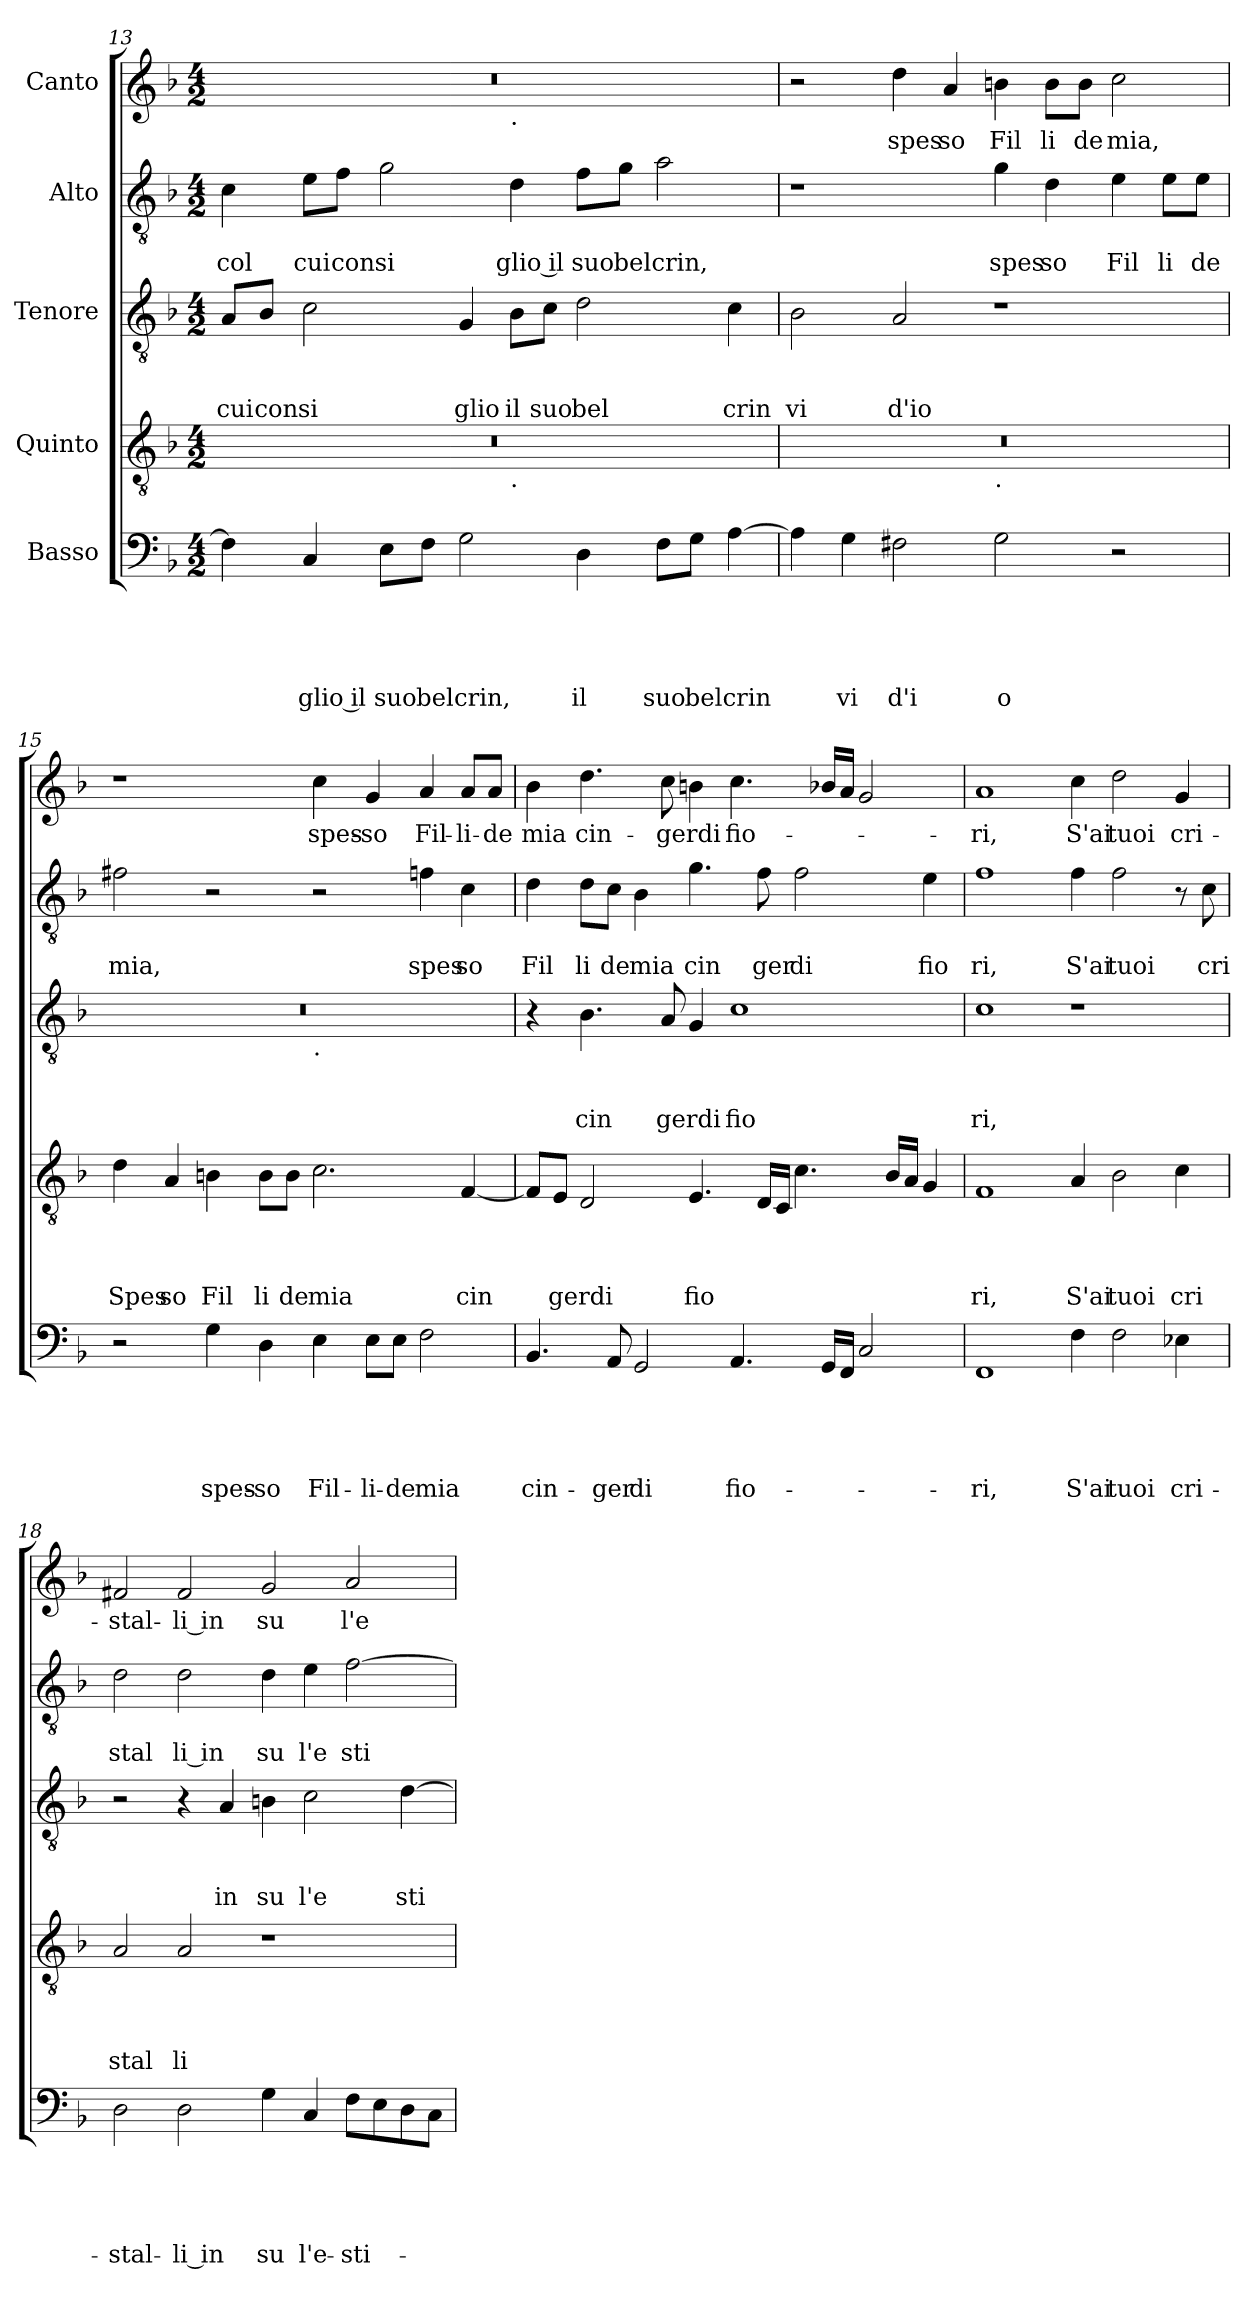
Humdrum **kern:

**kern	**text	**text	**text	**text	**text	**kern	**text	**text	**text	**text	**kern	**text	**text	**text	**kern	**text	**text	**kern	**text
*part5	*part5	*part5	*part5	*part5	*part5	*part4	*part4	*part4	*part4	*part4	*part3	*part3	*part3	*part3	*part2	*part2	*part2	*part1	*part1
*staff5	*staff5	*staff5	*staff5	*staff5	*staff5	*staff4	*staff4	*staff4	*staff4	*staff4	*staff3	*staff3	*staff3	*staff3	*staff2	*staff2	*staff2	*staff1	*staff1
*I"Basso	*	*	*	*	*	*I"Quinto	*	*	*	*	*I"Tenore	*	*	*	*I"Alto	*	*	*I"Canto	*
*clefF4	*	*	*	*	*	*clefGv2	*	*	*	*	*clefGv2	*	*	*	*clefGv2	*	*	*clefG2	*
*k[b-]	*	*	*	*	*	*k[b-]	*	*	*	*	*k[b-]	*	*	*	*k[b-]	*	*	*k[b-]	*
*F:	*	*	*	*	*	*F:	*	*	*	*	*F:	*	*	*	*F:	*	*	*F:	*
*M4/2	*	*	*	*	*	*M4/2	*	*	*	*	*M4/2	*	*	*	*M4/2	*	*	*M4/2	*
=13	=13	=13	=13	=13	=13	=13	=13	=13	=13	=13	=13	=13	=13	=13	=13	=13	=13	=13	=13
!	!	!	!	!	!	!	!	!	!	!	!	!	!	!LO:LY:b	!	!	!LO:LY:b	!	!
*	*	*	*	*	*	*^	*	*	*	*	*	*	*	*	*	*	*	*^	*
4F\]	.	.	.	.	.	0r	1ryy	.	.	.	.	8A/L	.	.	cui	4c\	.	col	0r	1ryy	.
!	!	!	!	!	!	!	!	!	!	!	!	!	!	!	!LO:LY:b	!	!	!	!	!	!
.	.	.	.	.	.	.	.	.	.	.	.	8B-/J	.	.	con	.	.	.	.	.	.
!	!	!	!	!	!LO:LY:b:rj	!	!	!	!	!	!	!	!	!	!LO:LY:b	!	!	!LO:LY:b	!	!	!
4C/	.	.	.	.	glio il	.	.	.	.	.	.	2c\	.	.	si	8e\L	.	cui	.	.	.
!	!	!	!	!	!	!	!	!	!	!	!	!	!	!	!	!	!	!LO:LY:b	!	!	!
.	.	.	.	.	.	.	.	.	.	.	.	.	.	.	.	8f\J	.	con	.	.	.
!	!	!	!	!	!LO:LY:b	!	!	!	!	!	!	!	!	!	!	!	!	!LO:LY:b	!	!	!
8E\L	.	.	.	.	suo	.	.	.	.	.	.	.	.	.	.	2g\	.	si	.	.	.
!	!	!	!	!	!LO:LY:b	!	!	!	!	!	!	!	!	!	!	!	!	!	!	!	!
8F\J	.	.	.	.	bel	.	.	.	.	.	.	.	.	.	.	.	.	.	.	.	.
!	!	!	!	!	!LO:LY:b	!	!	!	!	!	!	!	!	!	!LO:LY:b	!	!	!	!	!	!
2G\	.	.	.	.	crin,	.	.	.	.	.	.	4G/	.	.	glio	.	.	.	.	.	.
!	!	!	!	!	!	!	!	!	!	!	!	!	!	!	!	!	!	!	!	!LO:TX:b:t=.	!
!	!	!	!	!	!	!	!LO:TX:b:t=.	!	!	!	!	!	!	!	!	!	!	!	!	!	!
!	!	!	!	!	!	!	!	!	!	!	!	!	!	!	!LO:LY:b	!	!	!LO:LY:b:rj	!	!	!
.	.	.	.	.	.	.	1ryy	.	.	.	.	8B-\L	.	.	il	4d\	.	glio il	.	1ryy	.
!	!	!	!	!	!	!	!	!	!	!	!	!	!	!	!LO:LY:b	!	!	!	!	!	!
.	.	.	.	.	.	.	.	.	.	.	.	8c\J	.	.	suo	.	.	.	.	.	.
!	!	!	!	!	!LO:LY:b	!	!	!	!	!	!	!	!	!	!LO:LY:b	!	!	!LO:LY:b	!	!	!
4D\	.	.	.	.	il	.	.	.	.	.	.	2d\	.	.	bel	8f\L	.	suo	.	.	.
!	!	!	!	!	!	!	!	!	!	!	!	!	!	!	!	!	!	!LO:LY:b	!	!	!
.	.	.	.	.	.	.	.	.	.	.	.	.	.	.	.	8g\J	.	bel	.	.	.
!	!	!	!	!	!LO:LY:b	!	!	!	!	!	!	!	!	!	!	!	!	!LO:LY:b	!	!	!
8F\L	.	.	.	.	suo	.	.	.	.	.	.	.	.	.	.	2a\	.	crin,	.	.	.
!	!	!	!	!	!LO:LY:b	!	!	!	!	!	!	!	!	!	!	!	!	!	!	!	!
8G\J	.	.	.	.	bel	.	.	.	.	.	.	.	.	.	.	.	.	.	.	.	.
!	!	!	!	!	!LO:LY:b	!	!	!	!	!	!	!	!	!	!LO:LY:b	!	!	!	!	!	!
[>4A\	.	.	.	.	crin	.	.	.	.	.	.	4c\	.	.	crin	.	.	.	.	.	.
=14	=14	=14	=14	=14	=14	=14	=14	=14	=14	=14	=14	=14	=14	=14	=14	=14	=14	=14	=14	=14	=14
!	!	!	!	!	!	!	!	!	!	!	!	!	!	!	!LO:LY:b	!	!	!	!	!	!
*	*	*	*	*	*	*	*	*	*	*	*	*	*	*	*	*	*	*	*v	*v	*
4A\]	.	.	.	.	.	0r	1ryy	.	.	.	.	2B-\	.	.	vi	1r	.	.	2r	.
!	!	!	!	!	!LO:LY:b	!	!	!	!	!	!	!	!	!	!	!	!	!	!	!
4G\	.	.	.	.	vi	.	.	.	.	.	.	.	.	.	.	.	.	.	.	.
!	!	!	!	!	!LO:LY:b	!	!	!	!	!	!	!	!	!	!LO:LY:b	!	!	!	!	!LO:LY:b
2F#X\	.	.	.	.	d'i	.	.	.	.	.	.	2A/	.	.	d'io	.	.	.	4dd\	spes
!	!	!	!	!	!	!	!	!	!	!	!	!	!	!	!	!	!	!	!	!LO:LY:b
.	.	.	.	.	.	.	.	.	.	.	.	.	.	.	.	.	.	.	4a/	so
!	!	!	!	!	!	!	!LO:TX:b:t=.	!	!	!	!	!	!	!	!	!	!	!	!	!
!	!	!	!	!	!LO:LY:b	!	!	!	!	!	!	!	!	!	!	!	!	!LO:LY:b	!	!LO:LY:b
2G\	.	.	.	.	o	.	1ryy	.	.	.	.	1r	.	.	.	4g\	.	spes	4bn\	Fil
!	!	!	!	!	!	!	!	!	!	!	!	!	!	!	!	!	!	!LO:LY:b	!	!LO:LY:b
.	.	.	.	.	.	.	.	.	.	.	.	.	.	.	.	4d\	.	so	8b\L	li
!	!	!	!	!	!	!	!	!	!	!	!	!	!	!	!	!	!	!	!	!LO:LY:b
.	.	.	.	.	.	.	.	.	.	.	.	.	.	.	.	.	.	.	8b\J	de
!	!	!	!	!	!	!	!	!	!	!	!	!	!	!	!	!	!	!LO:LY:b	!	!LO:LY:b
2r	.	.	.	.	.	.	.	.	.	.	.	.	.	.	.	4e\	.	Fil	2cc\	mia,
!	!	!	!	!	!	!	!	!	!	!	!	!	!	!	!	!	!	!LO:LY:b	!	!
.	.	.	.	.	.	.	.	.	.	.	.	.	.	.	.	8e\L	.	li	.	.
!	!	!	!	!	!	!	!	!	!	!	!	!	!	!	!	!	!	!LO:LY:b	!	!
.	.	.	.	.	.	.	.	.	.	.	.	.	.	.	.	8e\J	.	de	.	.
!!LO:LB:g=z
=15	=15	=15	=15	=15	=15	=15	=15	=15	=15	=15	=15	=15	=15	=15	=15	=15	=15	=15	=15	=15
!	!	!	!	!	!	!	!	!	!	!	!LO:LY:b	!	!	!	!	!	!	!LO:LY:b	!	!
*	*	*	*	*	*	*v	*v	*	*	*	*	*^	*	*	*	*	*	*	*	*
2r	.	.	.	.	.	4d\	.	.	.	Spes	0r	1ryy	.	.	.	2f#X\	.	mia,	1r	.
!	!	!	!	!	!	!	!	!	!	!LO:LY:b	!	!	!	!	!	!	!	!	!	!
.	.	.	.	.	.	4A/	.	.	.	so	.	.	.	.	.	.	.	.	.	.
!	!	!	!	!	!LO:LY:b	!	!	!	!	!LO:LY:b	!	!	!	!	!	!	!	!	!	!
4G\	.	.	.	.	spes-	4Bn\	.	.	.	Fil	.	.	.	.	.	2r	.	.	.	.
!	!	!	!	!	!LO:LY:b	!	!	!	!	!LO:LY:b	!	!	!	!	!	!	!	!	!	!
4D\	.	.	.	.	-so	8B\L	.	.	.	li	.	.	.	.	.	.	.	.	.	.
!	!	!	!	!	!	!	!	!	!	!LO:LY:b	!	!	!	!	!	!	!	!	!	!
.	.	.	.	.	.	8B\J	.	.	.	de	.	.	.	.	.	.	.	.	.	.
!	!	!	!	!	!	!	!	!	!	!	!	!LO:TX:b:t=.	!	!	!	!	!	!	!	!
!	!	!	!	!	!LO:LY:b	!	!	!	!	!LO:LY:b	!	!	!	!	!	!	!	!	!	!LO:LY:b
4E\	.	.	.	.	Fil-	2.c\	.	.	.	mia	.	1ryy	.	.	.	2r	.	.	4cc\	spes-
!	!	!	!	!	!LO:LY:b	!	!	!	!	!	!	!	!	!	!	!	!	!	!	!LO:LY:b
8E\L	.	.	.	.	-li-	.	.	.	.	.	.	.	.	.	.	.	.	.	4g/	-so
!	!	!	!	!	!LO:LY:b	!	!	!	!	!	!	!	!	!	!	!	!	!	!	!
8E\J	.	.	.	.	-de	.	.	.	.	.	.	.	.	.	.	.	.	.	.	.
!	!	!	!	!	!LO:LY:b	!	!	!	!	!	!	!	!	!	!	!	!	!LO:LY:b	!	!LO:LY:b
2F\	.	.	.	.	mia	.	.	.	.	.	.	.	.	.	.	4fn\	.	spes	4a/	Fil-
!	!	!	!	!	!	!	!	!	!	!LO:LY:b	!	!	!	!	!	!	!	!LO:LY:b	!	!LO:LY:b
.	.	.	.	.	.	[<4F/	.	.	.	cin	.	.	.	.	.	4c\	.	so	8a/L	-li-
!	!	!	!	!	!	!	!	!	!	!	!	!	!	!	!	!	!	!	!	!LO:LY:b
.	.	.	.	.	.	.	.	.	.	.	.	.	.	.	.	.	.	.	8a/J	-de
=16	=16	=16	=16	=16	=16	=16	=16	=16	=16	=16	=16	=16	=16	=16	=16	=16	=16	=16	=16	=16
!	!	!	!	!	!LO:LY:b	!	!	!	!	!	!	!	!	!	!	!	!	!LO:LY:b	!	!LO:LY:b
*	*	*	*	*	*	*	*	*	*	*	*v	*v	*	*	*	*	*	*	*	*
4.BB-/	.	.	.	.	cin-	8F/L]	.	.	.	.	4r	.	.	.	4d\	.	Fil	4b-\	mia
!	!	!	!	!	!	!	!	!	!	!LO:LY:b	!	!	!	!	!	!	!	!	!
.	.	.	.	.	.	8E/J	.	.	.	gerdi	.	.	.	.	.	.	.	.	.
!	!	!	!	!	!	!	!	!	!	!	!	!	!	!LO:LY:b	!	!	!LO:LY:b	!	!LO:LY:b
.	.	.	.	.	.	2D/	.	.	.	.	4.B-\	.	.	cin	8d\L	.	li	4.dd\	cin-
!	!	!	!	!	!LO:LY:b	!	!	!	!	!	!	!	!	!	!	!	!LO:LY:b	!	!
8AA/	.	.	.	.	-ger	.	.	.	.	.	.	.	.	.	8c\J	.	de	.	.
!	!	!	!	!	!LO:LY:b	!	!	!	!	!	!	!	!	!	!	!	!LO:LY:b	!	!
2GG/	.	.	.	.	di	.	.	.	.	.	.	.	.	.	4B-\	.	mia	.	.
!	!	!	!	!	!	!	!	!	!	!	!	!	!	!LO:LY:b	!	!	!	!	!LO:LY:b
.	.	.	.	.	.	.	.	.	.	.	8A/	.	.	gerdi	.	.	.	8cc\	-gerdi
!	!	!	!	!	!	!	!	!	!	!LO:LY:b	!	!	!	!	!	!	!LO:LY:b	!	!
.	.	.	.	.	.	4.E/	.	.	.	fio	4G/	.	.	.	4.g\	.	cin	4bn\	.
!	!	!	!	!	!LO:LY:b	!	!	!	!	!	!	!	!	!LO:LY:b	!	!	!	!	!LO:LY:b
4.AA/	.	.	.	.	fio-	.	.	.	.	.	1c	.	.	fio	.	.	.	4.cc\	fio-
!	!	!	!	!	!	!	!	!	!	!	!	!	!	!	!	!	!LO:LY:b	!	!
.	.	.	.	.	.	16D/LL	.	.	.	.	.	.	.	.	8f\	.	ger	.	.
.	.	.	.	.	.	16C/JJ	.	.	.	.	.	.	.	.	.	.	.	.	.
!	!	!	!	!	!	!	!	!	!	!	!	!	!	!	!	!	!LO:LY:b	!	!
.	.	.	.	.	.	4.c\	.	.	.	.	.	.	.	.	2f\	.	di	.	.
16GG/LL	.	.	.	.	.	.	.	.	.	.	.	.	.	.	.	.	.	16b-X/LL	.
16FF/JJ	.	.	.	.	.	.	.	.	.	.	.	.	.	.	.	.	.	16a/JJ	.
2C/	.	.	.	.	.	.	.	.	.	.	.	.	.	.	.	.	.	2g/	.
.	.	.	.	.	.	16B-/LL	.	.	.	.	.	.	.	.	.	.	.	.	.
.	.	.	.	.	.	16A/JJ	.	.	.	.	.	.	.	.	.	.	.	.	.
!	!	!	!	!	!	!	!	!	!	!	!	!	!	!	!	!	!LO:LY:b	!	!
.	.	.	.	.	.	4G/	.	.	.	.	.	.	.	.	4e\	.	fio	.	.
=17	=17	=17	=17	=17	=17	=17	=17	=17	=17	=17	=17	=17	=17	=17	=17	=17	=17	=17	=17
!	!	!	!	!	!LO:LY:b	!	!	!	!	!LO:LY:b	!	!	!	!LO:LY:b	!	!	!LO:LY:b	!	!LO:LY:b
1FF	.	.	.	.	-ri,	1F	.	.	.	ri,	1c	.	.	ri,	1f	.	ri,	1a	-ri,
!	!	!	!	!	!LO:LY:b	!	!	!	!	!LO:LY:b	!	!	!	!	!	!	!LO:LY:b	!	!LO:LY:b
4F\	.	.	.	.	S'ai	4A/	.	.	.	S'ai	1r	.	.	.	4f\	.	S'ai	4cc\	S'ai
!	!	!	!	!	!LO:LY:b	!	!	!	!	!LO:LY:b	!	!	!	!	!	!	!LO:LY:b	!	!LO:LY:b
2F\	.	.	.	.	tuoi	2B-\	.	.	.	tuoi	.	.	.	.	2f\	.	tuoi	2dd\	tuoi
!	!	!	!	!	!LO:LY:b	!	!	!	!	!LO:LY:b	!	!	!	!	!	!	!	!	!LO:LY:b
4E-X\	.	.	.	.	cri-	4c\	.	.	.	cri	.	.	.	.	8r	.	.	4g/	cri-
!	!	!	!	!	!	!	!	!	!	!	!	!	!	!	!	!	!LO:LY:b	!	!
.	.	.	.	.	.	.	.	.	.	.	.	.	.	.	8c\	.	cri	.	.
=18	=18	=18	=18	=18	=18	=18	=18	=18	=18	=18	=18	=18	=18	=18	=18	=18	=18	=18	=18
!	!	!	!	!	!LO:LY:b	!	!	!	!	!LO:LY:b	!	!	!	!	!	!	!LO:LY:b	!	!LO:LY:b
2D\	.	.	.	.	-stal-	2A/	.	.	.	stal	2r	.	.	.	2d\	.	stal	2f#X/	-stal-
!	!	!	!	!	!LO:LY:b:rj	!	!	!	!	!LO:LY:b	!	!	!	!	!	!	!LO:LY:b:rj	!	!LO:LY:b:rj
2D\	.	.	.	.	-li in	2A/	.	.	.	li	4r	.	.	.	2d\	.	li in	2f#/	-li in
!	!	!	!	!	!	!	!	!	!	!	!	!	!	!LO:LY:b	!	!	!	!	!
.	.	.	.	.	.	.	.	.	.	.	4A/	.	.	in	.	.	.	.	.
!	!	!	!	!	!LO:LY:b	!	!	!	!	!	!	!	!	!LO:LY:b	!	!	!LO:LY:b	!	!LO:LY:b
4G\	.	.	.	.	su	1r	.	.	.	.	4Bn\	.	.	su	4d\	.	su	2g/	su
!	!	!	!	!	!LO:LY:b	!	!	!	!	!	!	!	!	!LO:LY:b	!	!	!LO:LY:b	!	!
4C/	.	.	.	.	l'e-	.	.	.	.	.	2c\	.	.	l'e	4e\	.	l'e	.	.
!	!	!	!	!	!LO:LY:b	!	!	!	!	!	!	!	!	!	!	!	!LO:LY:b	!	!LO:LY:b
8F\L	.	.	.	.	-sti-	.	.	.	.	.	.	.	.	.	[<2f\	.	sti	2a/	l'e-
8E\	.	.	.	.	.	.	.	.	.	.	.	.	.	.	.	.	.	.	.
!	!	!	!	!	!	!	!	!	!	!	!	!	!	!LO:LY:b	!	!	!	!	!
8D\	.	.	.	.	.	.	.	.	.	.	[<4d\	.	.	sti	.	.	.	.	.
8C\J	.	.	.	.	.	.	.	.	.	.	.	.	.	.	.	.	.	.	.
=	=	=	=	=	=	=	=	=	=	=	=	=	=	=	=	=	=	=	=
*-	*-	*-	*-	*-	*-	*-	*-	*-	*-	*-	*-	*-	*-	*-	*-	*-	*-	*-	*-
